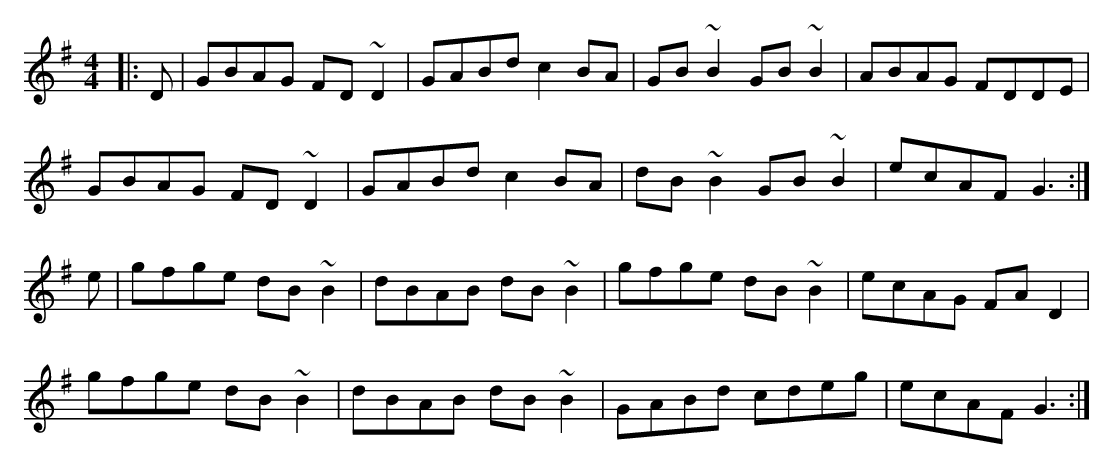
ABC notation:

X:1
M:4/4
K:G
|:D|GBAG FD~D2|GABd c2BA|GB~B2 GB~B2|ABAG FDDE|
GBAG FD~D2|GABd c2 BA|dB~B2 GB~B2|ecAF G3:|
e|gfge dB~B2|dBAB dB~B2|gfge dB~B2|ecAG FA D2|
gfge dB~B2|dBAB dB~B2|GABd cdeg|ecAF G3:|
